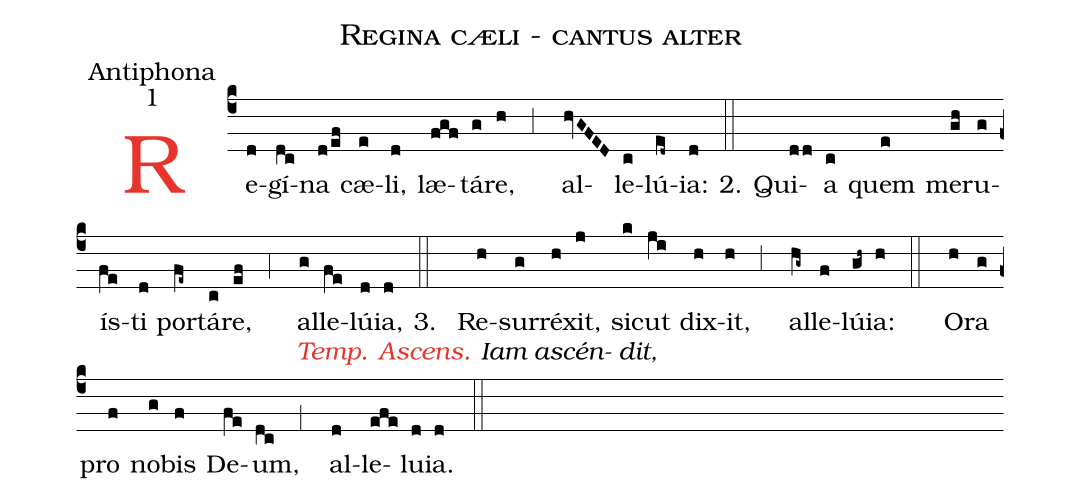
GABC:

name:Regina cæli - cantus alter;
office-part:Antiphona;
mode:1;
%%
(c4)<c>R</c>e(d)gí(dc)na(d/ef) cæ(e)li,(d) læ(fgf)tá(g)re,(h ,3) al(hvGFED)le-(c)lú(ed~)ia:(d ::)  2. Qui(dd)a(c) quem(e) me(gh)ru(g)ís(fe)ti(d) por(fe~)tá(c)re,(ef ,4) al[<c>Temp. Ascens.</c> Iam ascén- dit,](g)le(fe)lú(d)ia,(d ::) 3. () Re-(h)sur(g)ré(h)xit,(j) sic(k)ut(ji) dix(h)it,(h ,3) al(hg~)le(f)lú(gh~)ia:(h ::) O(h)ra(g) pro(f) no(g)bis(f) De(fe)um,(dc ,1) al-(d)le-(efe)lu(d)ia.(d ::)
